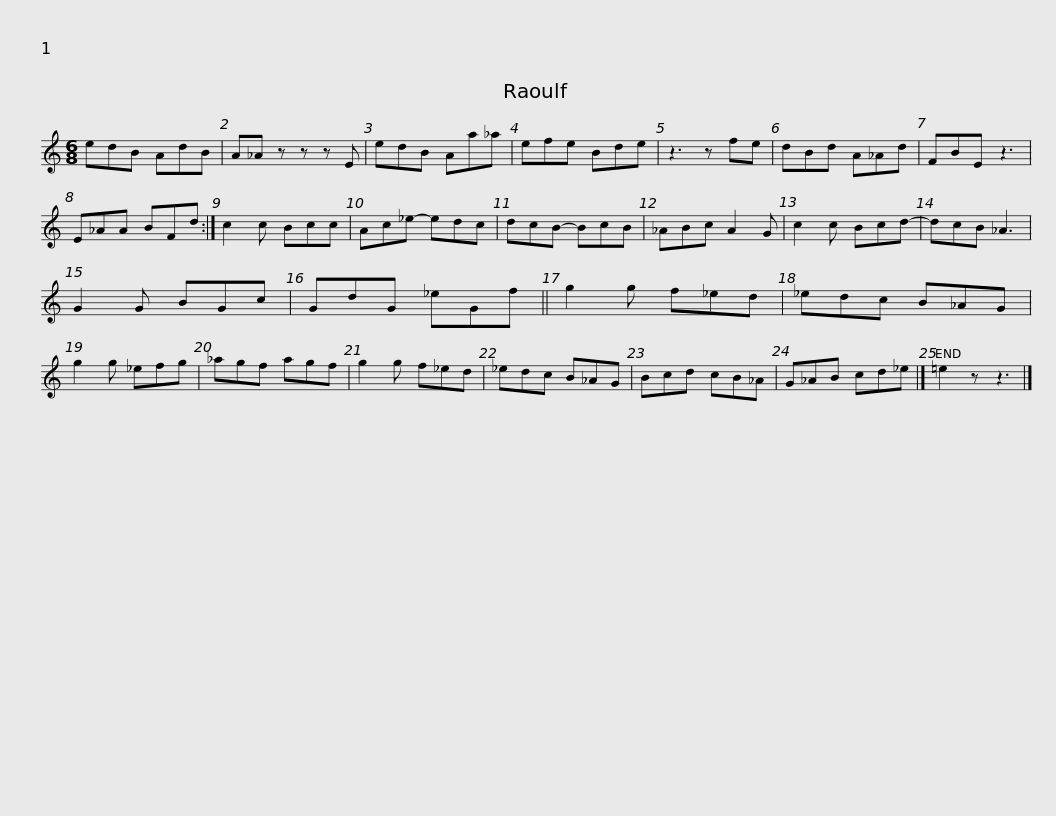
X:1
L:1/8
M:6/8
I:linebreak $
K:C
V:1 treble
V:1
 edB AdB | A_A z z z E | edB Aa_a | efe Bde | z3 z fe | %5
 dBd A_Ad | FBE z3 |$ E_AA BFd :| c2 c Bcc | Ac_e- edc | %10
 dcB- BcB | _ABc A2 G | c2 c Bcd- | dcB _A3 | G2 G BGc |$ %15
 GdG _eGf || g2 g f_ed | _edc B_AG | g2 g _efg | _agf agf | %20
 g2 g f_ed | _edc B_AG |$ Bcd cB_A | G_AB cd_e |] =e2 z z3 |] %25
